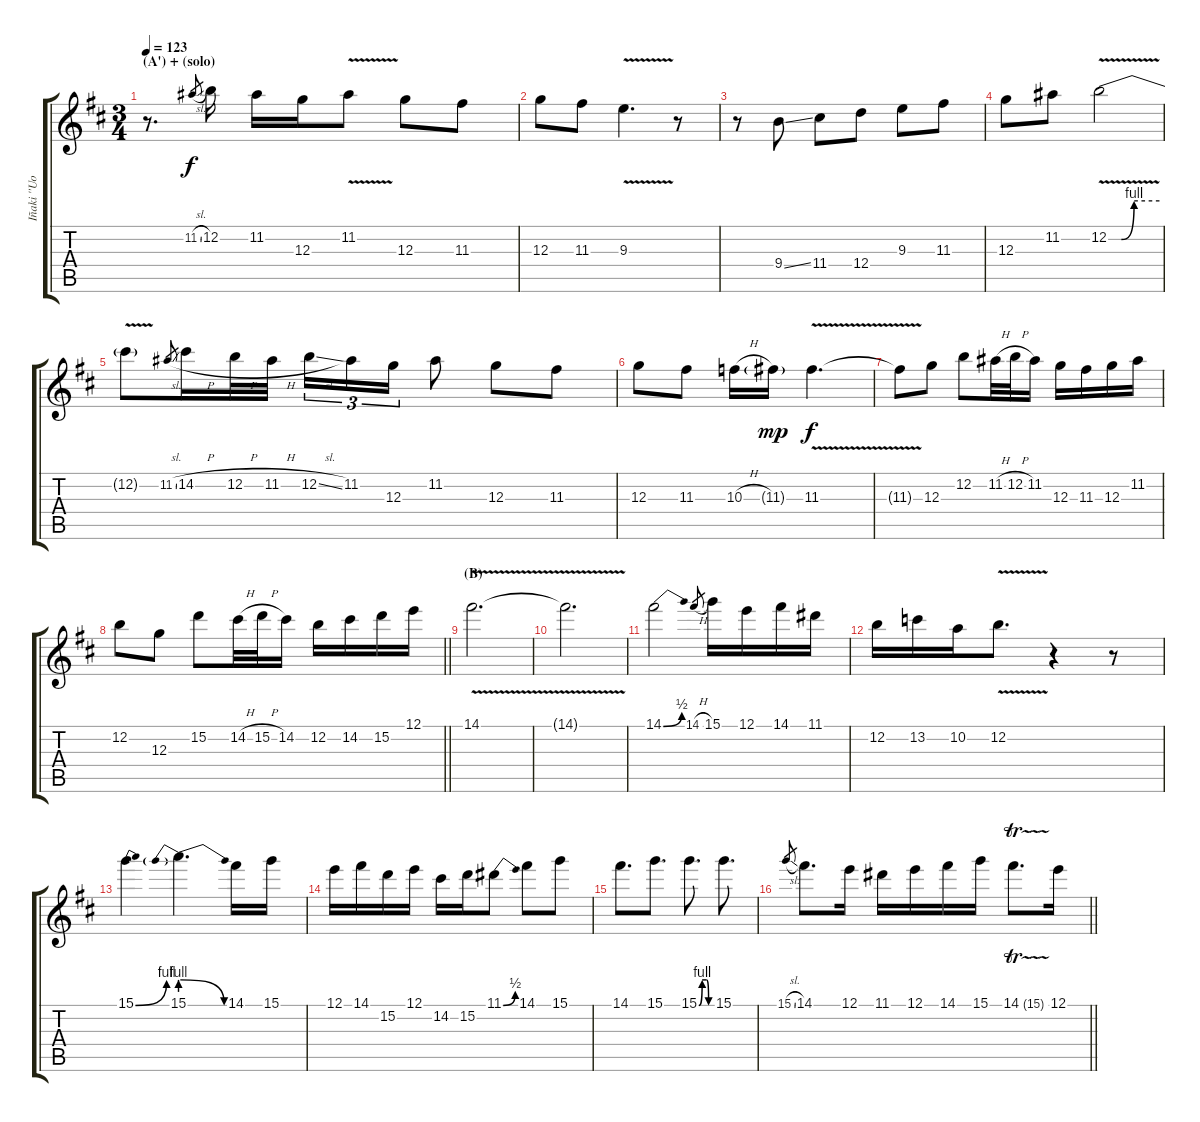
\track ("Iñaki ''Uoho'' Antón - Solos" "Iñaki ''Uo") {instrument distortionguitar}
\staff {score tabs}
\tuning (E4 B3 G3 D3 A2 E2) {hide}
\ts (3 4)
\section ("" "(A') + (solo)   ")
\tempo 123
\clef g2
\ks bminor
r.8{d dy mp volume 10} 11.2{sl}.8{gr dy f} 12.2.16 11.2.16 12.3.16 11.2{v}.8 12.3.8 11.3.8 |
12.3.8 11.3.8 9.3{v}.4{d} r.8 |
r.8 9.4{ss}.8 11.4.8 12.4.8 9.3.8 11.3.8 |
12.3.8 11.2.8 12.2{be (custom 0 0 15 0 30 4 60 4) v}.2 |
12.2{t}.8 11.2{sl}.8{gr} 14.2{h}.16 12.2{h}.32 11.2{h}.32 12.2{sl}.16{tu (3 2)} 11.2.16{tu (3 2)} 12.3.16{tu (3 2)} 11.2.8 12.3.8 11.3.8 |
12.3.8 11.3.8 10.3{h}.16 11.3{g}.16{dy mp} 11.3{v}.4{d dy f} |
11.3{t}.8 12.3.8 12.2.8 11.2{h}.32 12.2{h}.32 11.2.16 12.3.16 11.3.16 12.3.16 11.2.16 |
\barLineRight lightlight
12.2.8 12.3.8 15.2.8 14.2{h}.32 15.2{h}.32 14.2.16 12.2.16 14.2.16 15.2.16 12.1.16 |
\section ("" "(B)")
14.1{v}.2{d} |
14.1{t}.2{d} |
14.1{be (bend 0 0 60 2)}.2 14.1{h}.8{gr} 15.1.16 12.1.16 14.1.16 11.1.16 |
12.2.16 13.2.16 10.2.16 12.2{v}.8{d} r.4 r.8 |
15.1{be (bend 0 0 60 4)}.4 15.1{be (prebendrelease 0 4 60 0)}.4{d} 14.1.16 15.1.16 |
12.1.16 14.1.16 15.2.16 12.1.16 14.2.16 15.2.16 11.1{be (bend 0 0 60 2)}.8 14.1.8 15.1.8 |
14.1.8{d} 15.1.8{d} 15.1{be (custom 0 0 15 4 35 4 45 0 60 0)}.8{d} 15.1.8{d} |
\barLineRight lightlight
15.1{sl}.8{gr} 14.1.8{d} 12.1.16 11.1.16 12.1.16 14.1.16 15.1.16 14.1{tr (15 32)}.8{d} 12.1.16
